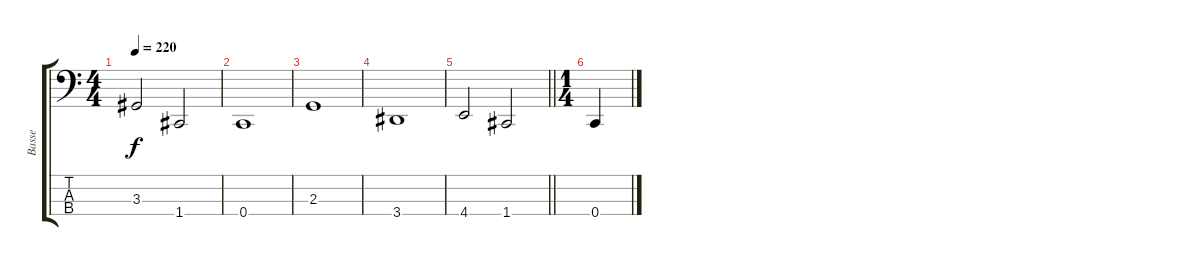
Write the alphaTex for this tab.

\track ("Basse" "Basse") {instrument electricbasspick}
\staff {score tabs}
\tuning (Eb2 Bb1 F1 C1) {hide}
\ts (4 4)
\tempo 220
\clef f4
\ks c
3.3.2{dy f} 1.4.2 |
0.4.1 |
2.3.1 |
3.4.1 |
\barLineRight lightlight
4.4.2 1.4.2 |
\ts (1 4)
0.4.4
